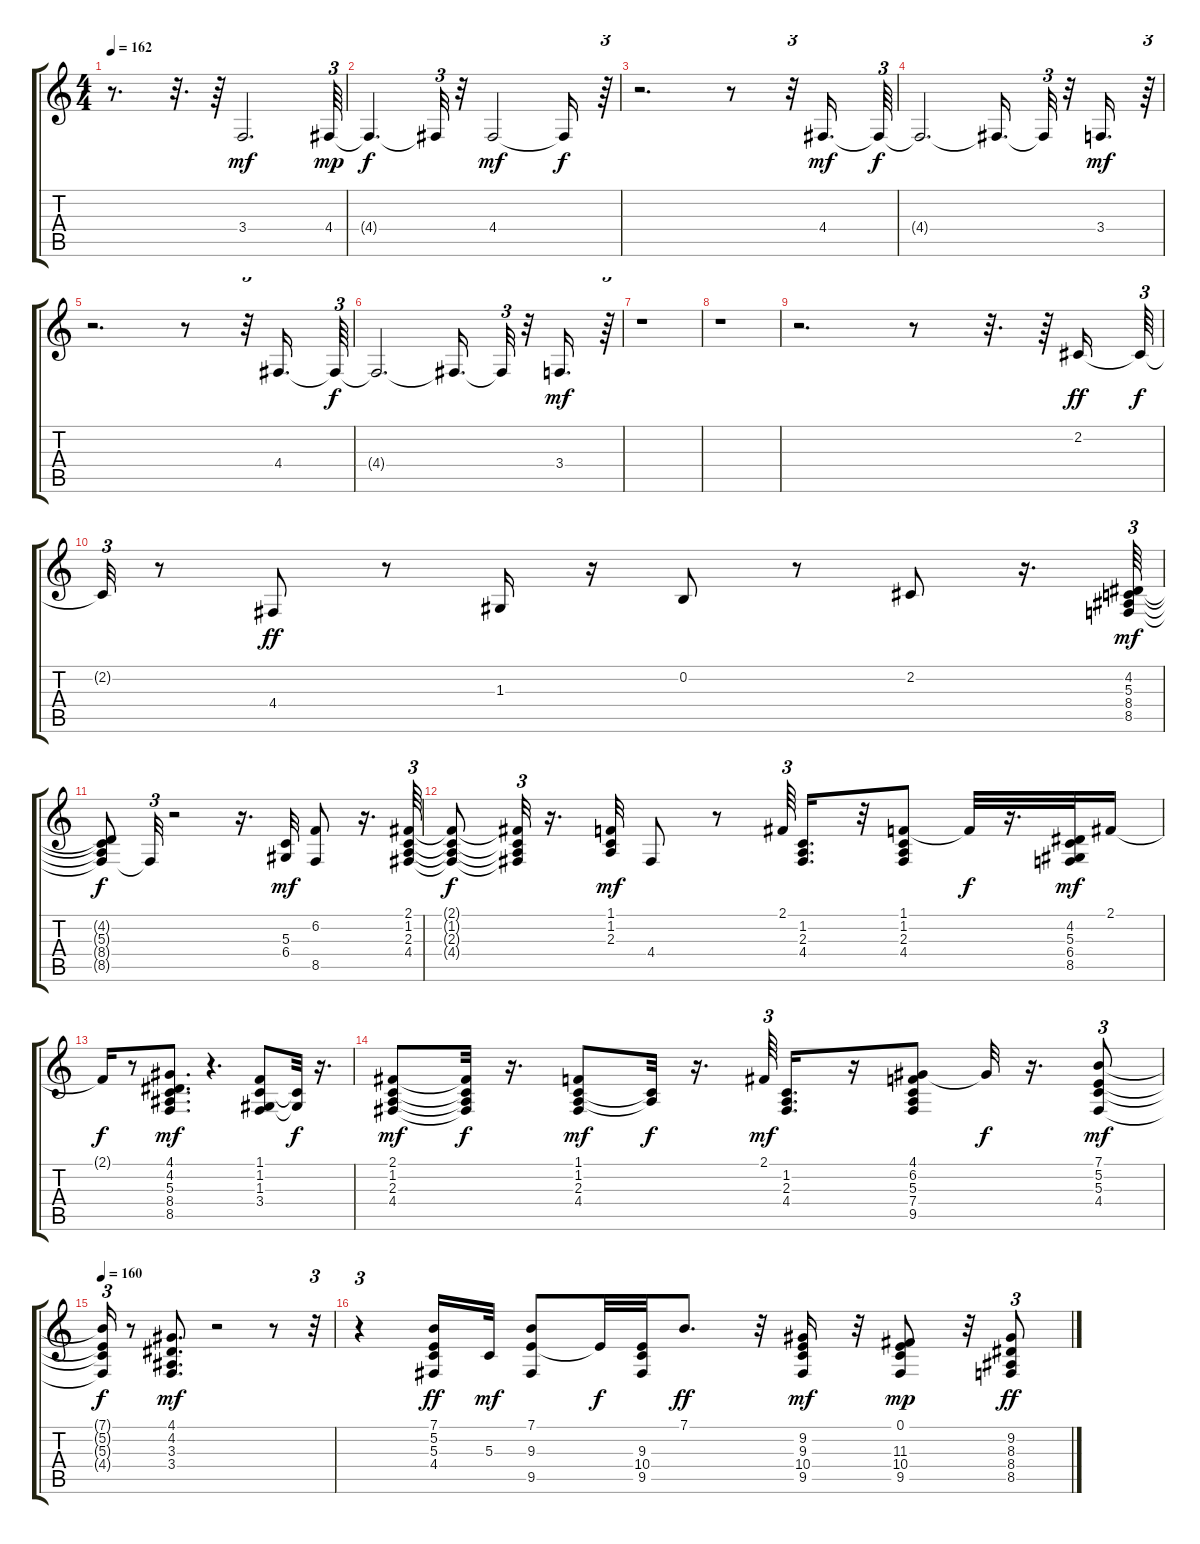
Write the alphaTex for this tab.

\track "" {instrument trombone}
\staff {score tabs}
\tuning (E4 B3 G3 D3 A2 E2) {hide}
\ts (4 4)
\tempo 162
\clef g2
\ks c
r.8{d dy f} r.32{d} r.64 3.4.2{d dy mf} 4.4.64{tu (3 2) dy mp} |
4.4{t}.4{d dy f} 4.4{t}.32{tu (3 2)} r.32 4.4.2{dy mf} 4.4{t}.16{dy f} r.64{tu (3 2)} |
r.2{d} r.8 r.32{tu (3 2)} 4.4.16{d dy mf} 4.4{t}.64{tu (3 2) dy f} |
4.4{t}.2{d} 4.4{t}.16{d} 4.4{t}.32{tu (3 2)} r.32 3.4.16{d dy mf} r.64{tu (3 2)} |
r.2{d} r.8 r.32{tu (3 2)} 4.4.16{d} 4.4{t}.64{tu (3 2) dy f} |
4.4{t}.2{d} 4.4{t}.16{d} 4.4{t}.32{tu (3 2)} r.32 3.4.16{d dy mf} r.64{tu (3 2)} |
r.1 |
r.1 |
r.2{d} r.8 r.32{d} r.64 2.2.16{dy ff} 2.2{t}.64{tu (3 2) dy f} |
2.2{t}.32{tu (3 2)} r.8 4.4.8{dy ff} r.8 1.3.16 r.16 0.2.8 r.8 2.2.8 r.16{d} (4.2 5.3 8.4 8.5).64{tu (3 2) dy mf} |
(4.2{t} 5.3{t} 8.4{t} 8.5{t}).8{dy f} 8.5{t}.32{tu (3 2)} r.2 r.16{d} (5.3 6.4).32{dy mf} (6.2 8.5).8 r.16{d} (2.1 1.2 2.3 4.4).64{tu (3 2)} |
(2.1{t} 1.2{t} 2.3{t} 4.4{t}).8{dy f} (2.1{t} 1.2{t} 2.3{t} 4.4{t}).32{tu (3 2)} r.16{d} (1.1 1.2 2.3).32{dy mf} 4.4.8 r.8 2.1.64{tu (3 2)} (1.2 2.3 4.4).16{d} r.32 (1.1 1.2 2.3 4.4).8 1.1{t}.32{dy f} r.16{d} (4.2 5.3 6.4 8.5).32{dy mf} 2.1.16 |
2.1{t}.16{dy f} r.8 (4.1 4.2 5.3 8.4 8.5).8{d dy mf} r.4{d} (1.1 1.2 1.3 3.4).8 (1.2{t} 1.3{t}).32{dy f} r.16{d} |
(2.1 1.2 2.3 4.4).8{dy mf} (2.1{t} 1.2{t} 2.3{t} 4.4{t}).32{dy f} r.16{d} (1.1 1.2 2.3 4.4).8{dy mf} (1.2{t} 2.3{t}).32{dy f} r.16{d} 2.1.64{tu (3 2) dy mf} (1.2 2.3 4.4).16{d} r.16 (4.1 6.2 5.3 7.4 9.5).8 4.1{t}.32{dy f} r.16{d} (7.1 5.2 5.3 4.4).8{tu (3 2) dy mf} |
\tempo 160
(7.1{t} 5.2{t} 5.3{t} 4.4{t}).16{tu (3 2) dy f} r.8 (4.1 4.2 3.3 3.4).8{d dy mf} r.2 r.8 r.32{tu (3 2)} |
r.4{tu (3 2)} (7.1 5.2 5.3 4.4).16{dy ff} 5.3.32{dy mf} (7.1 9.3 9.5).8 9.3{t}.32{dy f} (9.3 10.4 9.5).32 7.1.8{d dy ff} r.32 (9.2 9.3 10.4 9.5).16{dy mf} r.32 (0.1 11.3 10.4 9.5).8{dy mp} r.32 (9.2 8.3 8.4 8.5).8{tu (3 2) dy ff}
